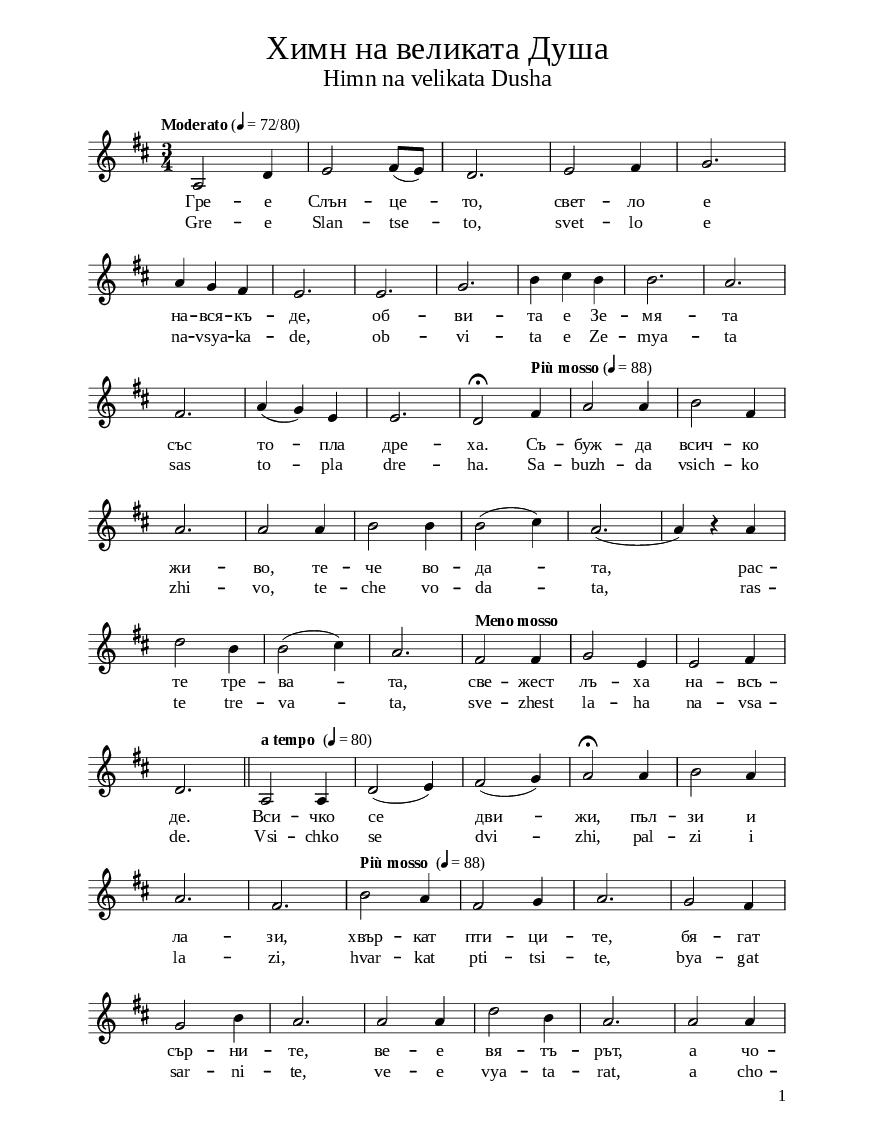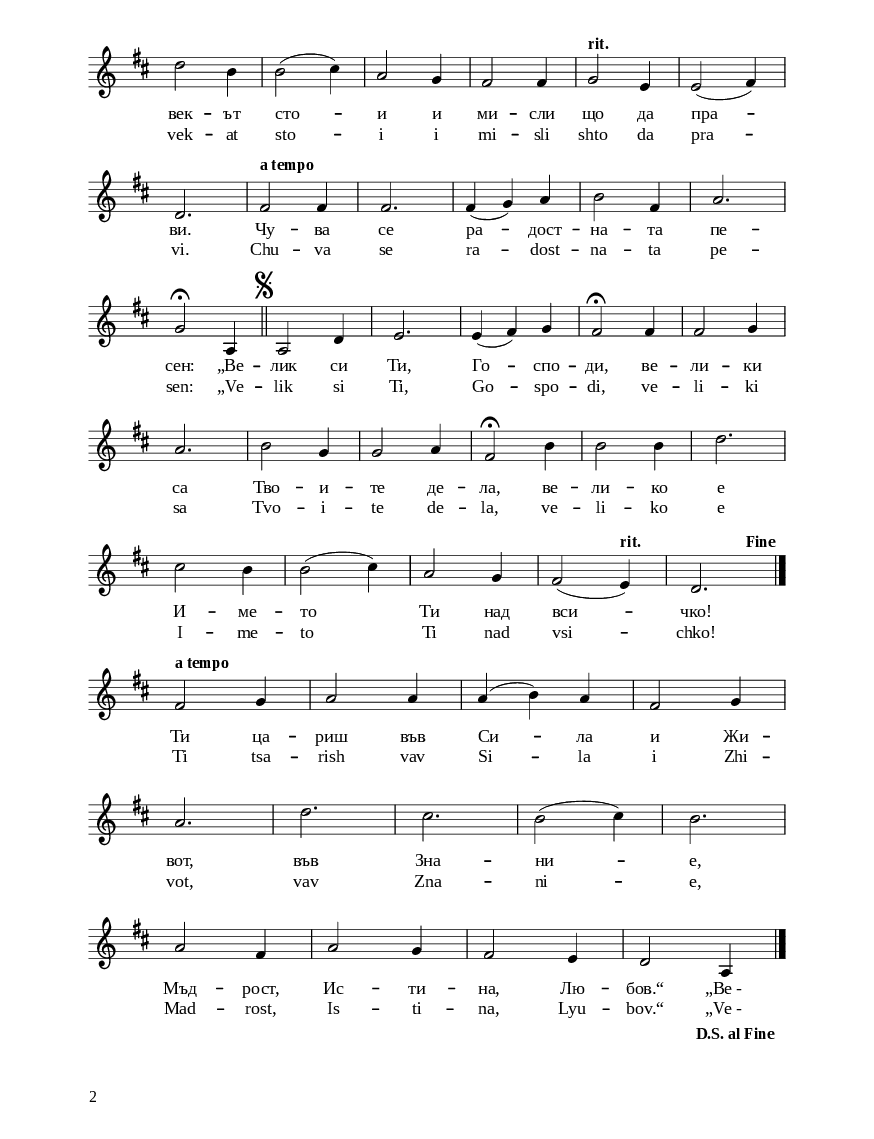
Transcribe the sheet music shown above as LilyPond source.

\version "2.22.1"

% include paper part and global functions
\include "include/globals.ily"

\bookpart {
  \include "include/bookpart-paper.ily"
  \score {
    \include "include/score-layout.ily"


    \new Voice \absolute {
      \clef treble
      \key d \major
      \time 3/4
      \tempoFunc "Moderato" 4 "72/80"
      \autoBeamOff



      \autoBeamOff
      a2 d'4 | e'2 fis'8 [ (e'8) ]| d'2. | e'2 fis'4 | g'2. | \break

      a'4 g'4 fis'4 | e'2. | e'2. | g'2. | b'4 cis''4 b'4 | b'2. | a'2. | \break

      fis'2. | a'4 (g'4) e'4 | e'2. | d'2 \fermata   
      \tempoFunc "Più mosso" 4 "88"
      fis'4  | a'2 a'4 | b'2 fis'4 | \break

      a'2. | a'2 a'4 | b'2 b'4 | b'2 ( cis''4 ) | a'2. ( | a'4 ) r4 a'4 | \break

      d''2 b'4 | b'2 ( cis''4 ) | a'2. |\tempo "Meno mosso" fis'2 fis'4  | g'2 e'4 | e'2 fis'4 | \break

      d'2.  \bar "||"
      \tempoFunc "a tempo " 4 "80"

      a2 a4 | d'2 ( e'4 ) | fis'2 ( g'4 ) | a'2 \fermata a'4 | b'2 a'4 | \break

      a'2. | fis'2. |
      \tempoFunc "Più mosso " 4 "88"
      b'2 a'4 | fis'2 g'4 | a'2. | g'2 fis'4 | \break

      g'2 b'4 | a'2. | a'2 a'4 | d''2 b'4 | a'2. | a'2 a'4 | \break

      d''2 b'4 | b'2 ( cis''4 ) | a'2 g'4 |fis'2  fis'4 |
      \tempo "rit." g'2  e'4 | e'2 ( fis'4 ) | \break
      d'2. | \tempo "a tempo" fis'2 fis'4 | fis'2. | fis'4 ( g'4 )  a'4 | b'2 fis'4 |a'2.   \break
      | % 61
      g'2 ^\fermata a4 \mark \markup { \musicglyph "scripts.segno" }  \bar "||"
      a2  d'4 | % 63
      e'2. | % 64
      e'4 (  fis'4 )  g'4 | % 65
      fis'2 ^\fermata  fis'4 | % 66
      fis'2  g'4 \break | % 67
      a'2. | % 68
      b'2  g'4 | % 69
      g'2  a'4 |
      fis'2 ^\fermata  b'4 | % 71
      b'2  b'4 | % 72
      d''2. \break | % 73
      cis''2  b'4 | % 74
      b'2 (  cis''4 ) | % 75
      a'2  g'4 | % 76
      fis'2 ( \tempo "rit." e'4 )  | % 77
      \tempo "              Fine" d'2. \bar "|."
      \break | % 78
      \tempo "a tempo" fis'2 g'4 | % 79
      a'2  a'4 |
      a'4 (  b'4 )  a'4 | % 81
      fis'2  g'4 \break | % 82
      a'2. | % 83
      d''2. | % 84
      cis''2. | % 85
      b'2 (  cis''4 ) | % 86
      b'2. \break | % 87
      a'2  fis'4 | % 88
      a'2  g'4 | % 89
      fis'2  e'4 |
      d'2  a4 \bar "|."
    }

    \addlyrics {
      Гре -- е Слън -- це -- то, свет -- ло е

      на -- вся -- къ -- де,  об -- ви -- та е Зе -- мя -- та със то -- пла дре -- ха.

      Съ -- буж -- да всич  --  ко жи -- во,

      те -- че во -- да -- та, рас -- те тре -- ва -- та,

      све -- жест лъ -- ха на -- всъ -- де.

      Вси -- чко се дви -- жи, пъл -- зи и ла -- зи,

      хвър -- кат пти -- ци -- те, бя -- гат сър -- ни -- те,

      ве -- е вя -- тъ -- рът, а чо -- век -- ът сто -- и

      и ми -- сли що да пра -- ви.

      Чу -- ва се ра -- дост -- на -- та пе -- сен:

      „Ве -- лик си Ти, Го -- спо -- ди,

      ве -- ли -- ки са Тво -- и -- те де -- ла,

      ве -- ли -- ко е И -- ме -- то Ти над вси -- чко!

      Ти ца -- риш във Си -- ла и Жи -- вот,

      във Зна -- ни -- е, Мъд -- рост,

      Ис -- ти -- на, Лю -- бов.“ "„Ве - "

    }
    \addlyrics {
      Gre -- e Slan -- tse -- to, svet -- lo e

      na -- vsya -- ka -- de,  ob -- vi -- ta e Ze -- mya -- ta sas to -- pla dre -- ha.

      Sa -- buzh -- da vsich  --  ko zhi -- vo,

      te -- che vo -- da -- ta, ras -- te tre -- va -- ta,

      sve -- zhest la -- ha na -- vsa -- de.

      Vsi -- chko se dvi -- zhi, pal -- zi i la -- zi,

      hvar -- kat pti -- tsi -- te, bya -- gat sar -- ni -- te,

      ve -- e vya -- ta -- rat, a cho -- vek -- at sto -- i

      i mi -- sli shto da pra -- vi.

      Chu -- va se ra -- dost -- na -- ta pe -- sen:

      „Ve -- lik si Ti, Go -- spo -- di,

      ve -- li -- ki sa Tvo -- i -- te de -- la,

      ve -- li -- ko e I -- me -- to Ti nad vsi -- chko!

      Ti tsa -- rish vav Si -- la i Zhi -- vot,

      vav Zna -- ni -- e, Mad -- rost,

      Is -- ti -- na, Lyu -- bov.“ "„Ve - "
    }


    \header {
      title = \titleFunc "Химн на великата Душа" "Himn na velikata Dusha"
    }

    \midi{}

  } % score

  \markup \dc-one "D.S. al Fine"
  %\markup \empty-two

  % include foreign translation(s) of the song

  \pageBreak
  \version "2.22.1"

\markup \fill-line { \fontsize #deTitleFontSize "Hymne an die große Seele" }
\markup \null
\markup \null
\markup \fontsize #deCoupletFontSize {
  \hspace #10
  \override #`(baseline-skip . ,deCoupletBaselineSkip)

  \column {
    \line { " " }

 \line { " "Die Sonne scheint, }

 \line { " "überall ist es hell, }

 \line { " "die Erde ist von einem warmen Gewand umhüllt. }

 \line { " "Sie erweckt alles Lebendige; }

 \line { " "das Wasser fließt, das Gras sprießt, }

 \line { " "eine frische Brise weht überall. }

 \line { " "Alles bewegt sich, kriecht und krabbelt.}

 \line { " "Die Vögel flattern, die Rehe laufen }

 \line { " "und der Wind weht }

 \line { " "und der Mensch steht}

 \line { " "und denkt nach, was er tun soll. }

 \line { " "Dann erklingt ein fröhliches Lied:}

 \line { " "Groß bist Du, Herr,}

 \line { " " groß sind Deine Werke, }

 \line { " " groß ist Dein Name über allem!}

 \line { " "Du herrschst in der Kraft und im Leben,}

 \line { " "im Wissen, in der Weisheit, }

 \line { " "der Wahrheit und der Liebe.}

 \line { " "Groß bist Du, Herr, }

 \line { " "groß sind Deine Werke, }

 \line { " "groß ist Dein Name über allem!}

  }
}


} % bookpart
